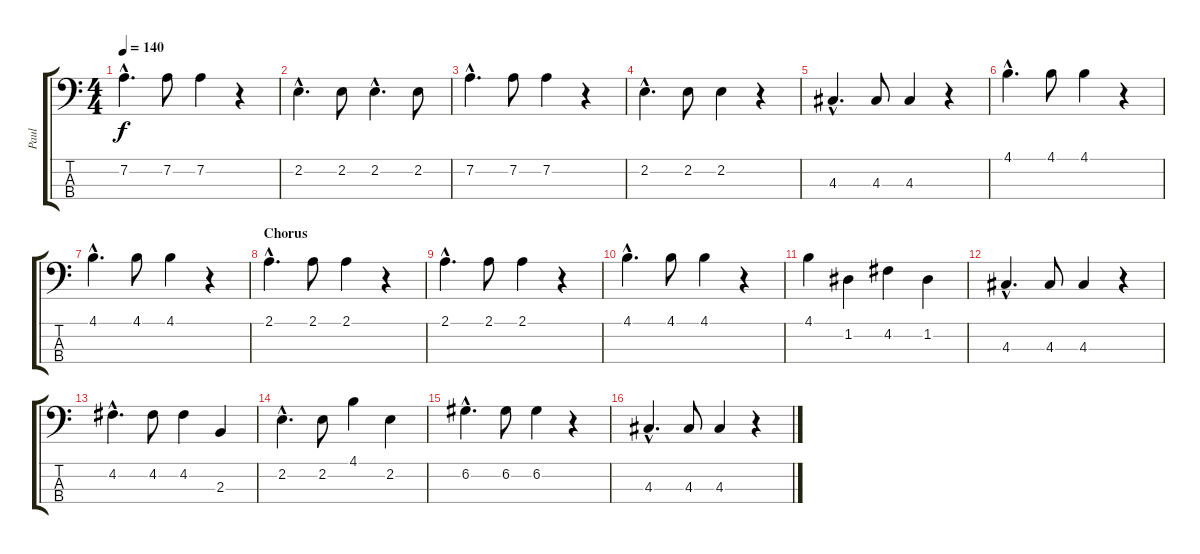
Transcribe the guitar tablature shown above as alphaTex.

\track ("Paul" "Paul") {instrument acousticguitarnylon}
\staff {score tabs}
\tuning (G2 D2 A1 E1) {hide}
\ts (4 4)
\tempo 140
\clef f4
\ks c
7.2{hac}.4{d dy f} 7.2.8 7.2.4 r.4 |
2.2{hac}.4{d} 2.2.8 2.2{hac}.4{d} 2.2.8 |
7.2{hac}.4{d} 7.2.8 7.2.4 r.4 |
2.2{hac}.4{d} 2.2.8 2.2.4 r.4 |
4.3{hac}.4{d} 4.3.8 4.3.4 r.4 |
4.1{hac}.4{d} 4.1.8 4.1.4 r.4 |
4.1{hac}.4{d} 4.1.8 4.1.4 r.4 |
\section ("" "Chorus")
2.1{hac}.4{d} 2.1.8 2.1.4 r.4 |
2.1{hac}.4{d} 2.1.8 2.1.4 r.4 |
4.1{hac}.4{d} 4.1.8 4.1.4 r.4 |
4.1.4 1.2.4 4.2.4 1.2.4 |
4.3{hac}.4{d} 4.3.8 4.3.4 r.4 |
4.2{hac}.4{d} 4.2.8 4.2.4 2.3.4 |
2.2{hac}.4{d} 2.2.8 4.1.4 2.2.4 |
6.2{hac}.4{d} 6.2.8 6.2.4 r.4 |
4.3{hac}.4{d} 4.3.8 4.3.4 r.4
